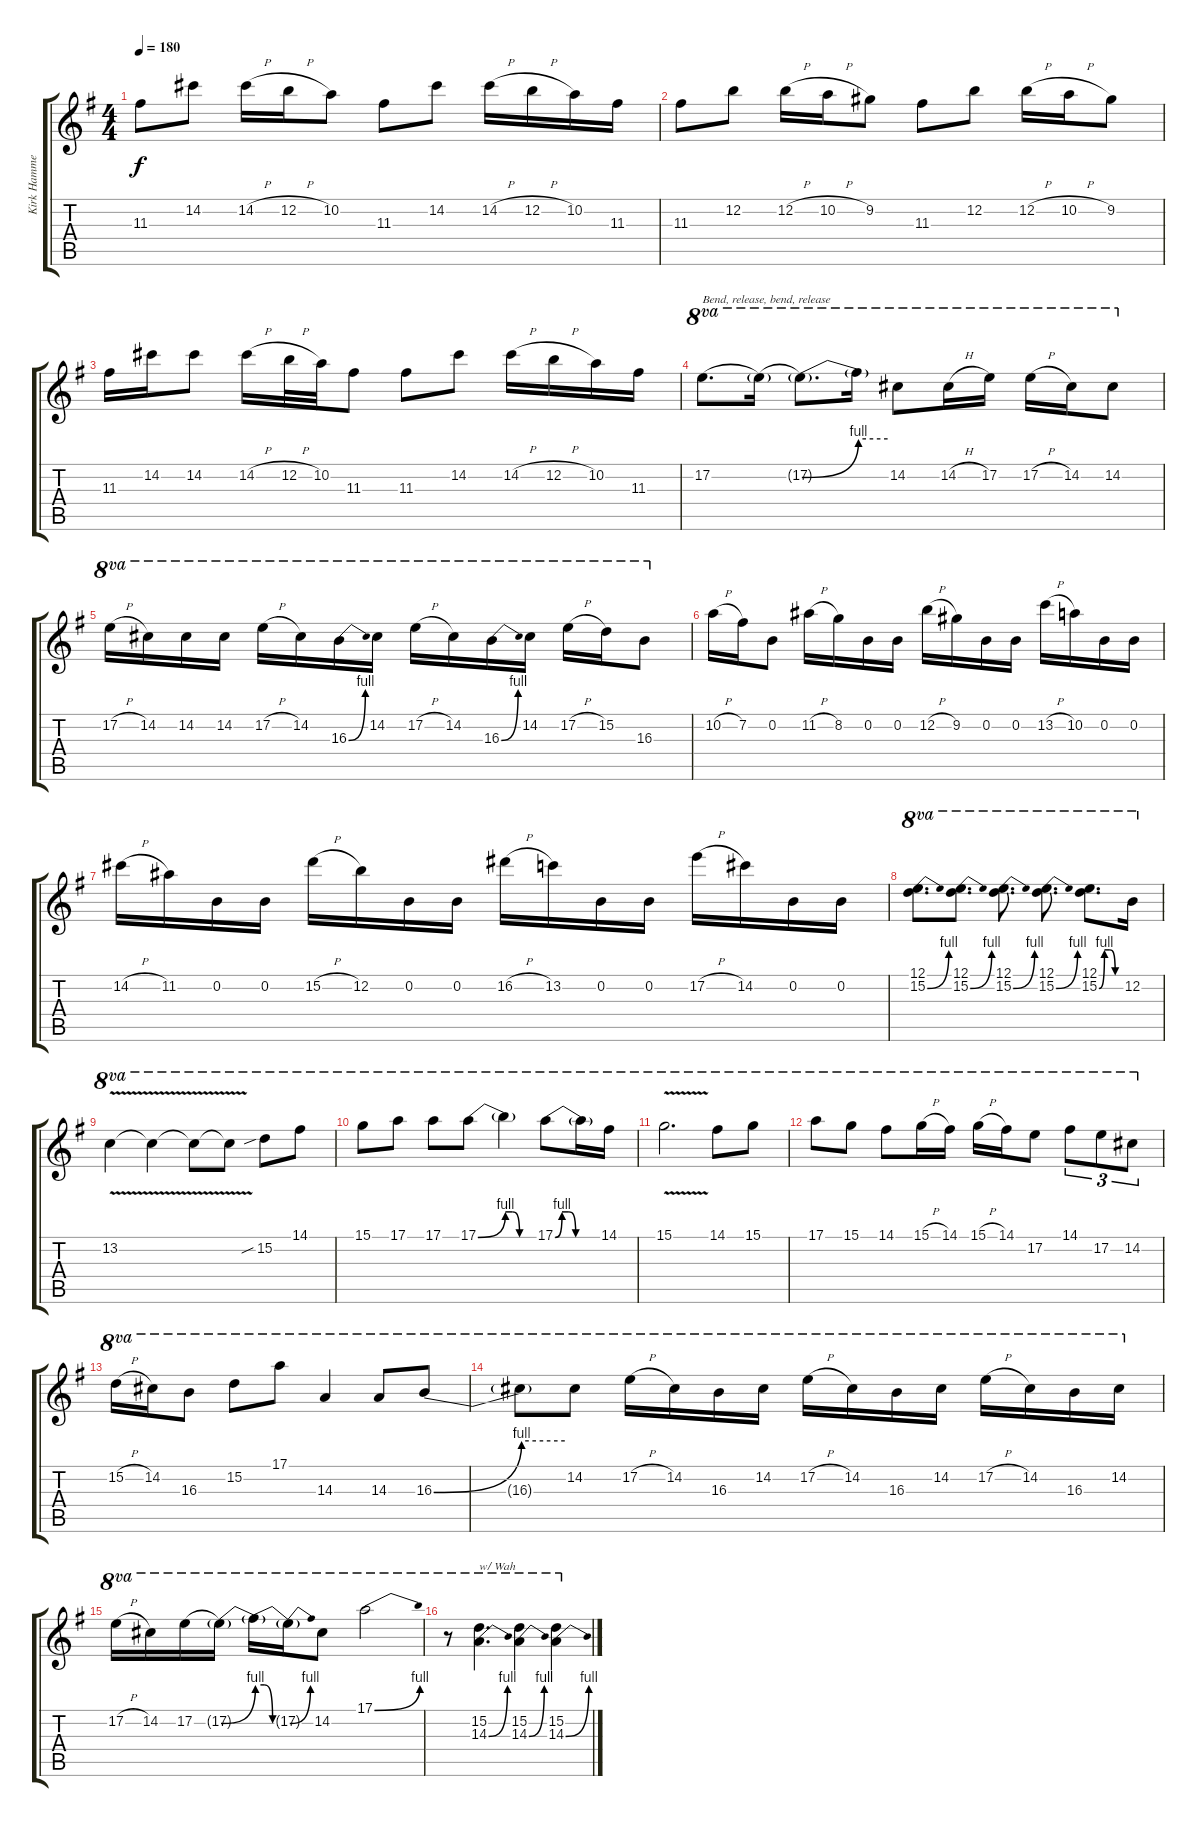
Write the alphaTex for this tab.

\track ("Kirk Hammett" "Kirk Hamme") {instrument distortionguitar}
\staff {score tabs}
\tuning (E4 B3 G3 D3 A2 E2) {hide}
\ts (4 4)
\tempo 180
\clef g2
\ks eminor
11.3.8{dy f} 14.2.8 14.2{h}.16 12.2{h}.16 10.2.8 11.3.8 14.2.8 14.2{h}.16 12.2{h}.16 10.2.16 11.3.16 |
11.3.8 12.2.8 12.2{h}.16 10.2{h}.16 9.2.8 11.3.8 12.2.8 12.2{h}.16 10.2{h}.16 9.2.8 |
11.3.16 14.2.16 14.2.8 14.2{h}.16 12.2{h}.32 10.2.32 11.3.8 11.3.8 14.2.8 14.2{h}.16 12.2{h}.16 10.2.16 11.3.16 |
17.2{be (hold 0 0 60 0)}.8{d ot 8va txt "Bend, release, bend, release"} 17.2{be (hold 0 0 60 0) t}.16{ot 8va} 17.2{be (bend 0 0 60 4) t}.8{d ot 8va} 17.2{be (hold 0 4 60 4) t}.16{ot 8va} 14.2.8{ot 8va} 14.2{h}.16{ot 8va} 17.2.16{ot 8va} 17.2{h}.16{ot 8va} 14.2.16{ot 8va} 14.2.8{ot 8va} |
17.2{h}.16{ot 8va} 14.2.16{ot 8va} 14.2.16{ot 8va} 14.2.16{ot 8va} 17.2{h}.16{ot 8va} 14.2.16{ot 8va} 16.3{be (bend 0 0 60 4)}.16{ot 8va} 14.2.16{ot 8va} 17.2{h}.16{ot 8va} 14.2.16{ot 8va} 16.3{be (bend 0 0 60 4)}.16{ot 8va} 14.2.16{ot 8va} 17.2{h}.16{ot 8va} 15.2.16{ot 8va} 16.3.8{ot 8va} |
10.2{h}.16 7.2.16 0.2.8 11.2{h}.16 8.2.16 0.2.16 0.2.16 12.2{h}.16 9.2.16 0.2.16 0.2.16 13.2{h}.16 10.2.16 0.2.16 0.2.16 |
14.2{h}.16 11.2.16 0.2.16 0.2.16 15.2{h}.16 12.2.16 0.2.16 0.2.16 16.2{h}.16 13.2.16 0.2.16 0.2.16 17.2{h}.16 14.2.16 0.2.16 0.2.16 |
(12.1 15.2{be (bend 0 0 60 4)}).8{d ot 8va} (12.1 15.2{be (bend 0 0 60 4)}).8{d ot 8va} (12.1 15.2{be (bend 0 0 60 4)}).8{d ot 8va} (12.1 15.2{be (bend 0 0 60 4)}).8{d ot 8va} (12.1 15.2{be (custom 0 0 15 4 30 4 45 0 60 0)}).8{d ot 8va} 12.2.16{ot 8va} |
13.2{v}.4{ot 8va} 13.2{v t}.4{ot 8va} 13.2{v t}.8{ot 8va} 13.2{v t}.8{ot 8va} 15.2{sib}.8{ot 8va} 14.1.8{ot 8va} |
15.1.8{ot 8va} 17.1.8{ot 8va} 17.1.8{ot 8va} 17.1{be (bend 0 0 60 4)}.8{ot 8va} 17.1{be (custom 0 4 15 4 30 0 60 0) t}.4{ot 8va} 17.1{be (custom 0 0 15 4 30 4 45 0 60 0)}.8{ot 8va} 17.1{be (hold 0 0 60 0) t}.16{ot 8va} 14.1.16{ot 8va} |
15.1{v}.2{d ot 8va} 14.1.8{ot 8va} 15.1.8{ot 8va} |
17.1.8{ot 8va} 15.1.8{ot 8va} 14.1.8{ot 8va} 15.1{h}.16{ot 8va} 14.1.16{ot 8va} 15.1{h}.16{ot 8va} 14.1.16{ot 8va} 17.2.8{ot 8va} 14.1.8{tu (3 2) ot 8va} 17.2.8{tu (3 2) ot 8va} 14.2.8{tu (3 2) ot 8va} |
15.2{h}.16{ot 8va} 14.2.16{ot 8va} 16.3.8{ot 8va} 15.2.8{ot 8va} 17.1.8{ot 8va} 14.3.4{ot 8va} 14.3.8{ot 8va} 16.3{be (bend 0 0 60 4)}.8{ot 8va} |
16.3{be (hold 0 4 60 4) t}.8{ot 8va} 14.2.8{ot 8va} 17.2{h}.16{ot 8va} 14.2.16{ot 8va} 16.3.16{ot 8va} 14.2.16{ot 8va} 17.2{h}.16{ot 8va} 14.2.16{ot 8va} 16.3.16{ot 8va} 14.2.16{ot 8va} 17.2{h}.16{ot 8va} 14.2.16{ot 8va} 16.3.16{ot 8va} 14.2.16{ot 8va} |
17.2{h}.16{ot 8va} 14.2.16{ot 8va} 17.2{be (hold 0 0 60 0)}.16{ot 8va} 17.2{be (bend 0 0 60 4) t}.16{ot 8va} 17.2{be (custom 0 4 15 4 30 0 60 0) t}.16{ot 8va} 17.2{be (bend 0 0 60 4) t}.16{ot 8va} 14.2.8{ot 8va} 17.1{be (bend 0 0 60 4)}.2{ot 8va} |
r.8{ot 8va} (15.2 14.3{be (bend 0 0 60 4)}).4{d ot 8va txt "w/ Wah"} (15.2 14.3{be (bend 0 0 60 4)}).4{ot 8va} (15.2 14.3{be (bend 0 0 60 4)}).4{ot 8va}
